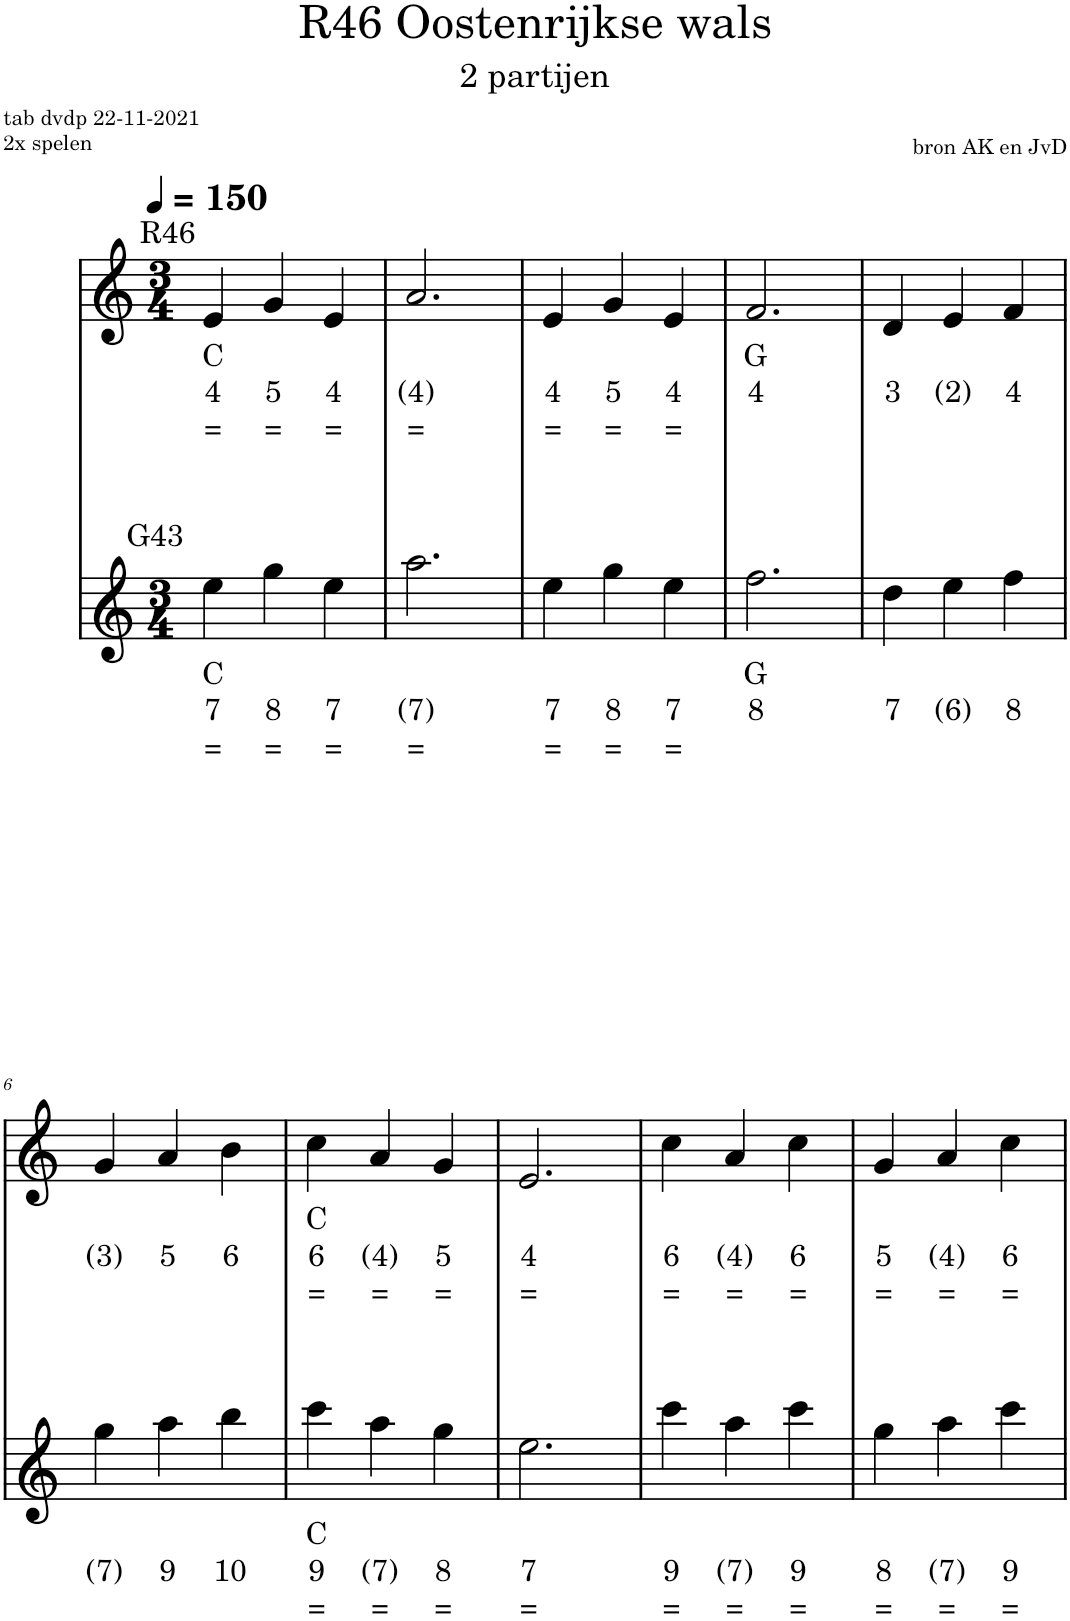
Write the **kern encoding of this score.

**kern	**text	**text	**text	**kern	**text	**text	**text
*part2	*part2	*part2	*part2	*part1	*part1	*part1	*part1
*staff2	*staff2	*staff2	*staff2	*staff1	*staff1	*staff1	*staff1
*I"Viool	*	*	*	*I"Piano	*	*	*
*clefG2	*	*	*	*clefG2	*	*	*
*k[]	*	*	*	*k[]	*	*	*
*M3/4	*	*	*	*M3/4	*	*	*
*MM150	*	*	*	*MM150	*	*	*
=1	=1	=1	=1	=1	=1	=1	=1
!	!	!	!	!LO:TX:a:t=R46	!	!	!
!LO:TX:a:t=G43	!	!	!	!	!	!	!
!	!LO:LY:b	!LO:LY:b	!LO:LY:b	!	!LO:LY:b	!LO:LY:b	!LO:LY:b
4ee\	C	7	=	4e/	C	4	=
!	!	!LO:LY:b	!LO:LY:b	!	!	!LO:LY:b	!LO:LY:b
4gg\	.	8	=	4g/	.	5	=
!	!	!LO:LY:b	!LO:LY:b	!	!	!LO:LY:b	!LO:LY:b
4ee\	.	7	=	4e/	.	4	=
=2	=2	=2	=2	=2	=2	=2	=2
!	!	!LO:LY:b	!LO:LY:b	!	!	!LO:LY:b	!LO:LY:b
2.aa\	.	(7)	=	2.a/	.	(4)	=
=3	=3	=3	=3	=3	=3	=3	=3
!	!	!LO:LY:b	!LO:LY:b	!	!	!LO:LY:b	!LO:LY:b
4ee\	.	7	=	4e/	.	4	=
!	!	!LO:LY:b	!LO:LY:b	!	!	!LO:LY:b	!LO:LY:b
4gg\	.	8	=	4g/	.	5	=
!	!	!LO:LY:b	!LO:LY:b	!	!	!LO:LY:b	!LO:LY:b
4ee\	.	7	=	4e/	.	4	=
=4	=4	=4	=4	=4	=4	=4	=4
!	!LO:LY:b	!LO:LY:b	!	!	!LO:LY:b	!LO:LY:b	!
2.ff\	G	8	.	2.f/	G	4	.
=5	=5	=5	=5	=5	=5	=5	=5
!	!	!LO:LY:b	!	!	!	!LO:LY:b	!
4dd\	.	7	.	4d/	.	3	.
!	!	!LO:LY:b	!	!	!	!LO:LY:b	!
4ee\	.	(6)	.	4e/	.	(2)	.
!	!	!LO:LY:b	!	!	!	!LO:LY:b	!
4ff\	.	8	.	4f/	.	4	.
!!LO:LB:g=z
=6	=6	=6	=6	=6	=6	=6	=6
!	!	!LO:LY:b	!	!	!	!LO:LY:b	!
4gg\	.	(7)	.	4g/	.	(3)	.
!	!	!LO:LY:b	!	!	!	!LO:LY:b	!
4aa\	.	9	.	4a/	.	5	.
!	!	!LO:LY:b	!	!	!	!LO:LY:b	!
4bb\	.	10	.	4b\	.	6	.
=7	=7	=7	=7	=7	=7	=7	=7
!	!LO:LY:b	!LO:LY:b	!LO:LY:b	!	!LO:LY:b	!LO:LY:b	!LO:LY:b
4ccc\	C	9	=	4cc\	C	6	=
!	!	!LO:LY:b	!LO:LY:b	!	!	!LO:LY:b	!LO:LY:b
4aa\	.	(7)	=	4a/	.	(4)	=
!	!	!LO:LY:b	!LO:LY:b	!	!	!LO:LY:b	!LO:LY:b
4gg\	.	8	=	4g/	.	5	=
=8	=8	=8	=8	=8	=8	=8	=8
!	!	!LO:LY:b	!LO:LY:b	!	!	!LO:LY:b	!LO:LY:b
2.ee\	.	7	=	2.e/	.	4	=
=9	=9	=9	=9	=9	=9	=9	=9
!	!	!LO:LY:b	!LO:LY:b	!	!	!LO:LY:b	!LO:LY:b
4ccc\	.	9	=	4cc\	.	6	=
!	!	!LO:LY:b	!LO:LY:b	!	!	!LO:LY:b	!LO:LY:b
4aa\	.	(7)	=	4a/	.	(4)	=
!	!	!LO:LY:b	!LO:LY:b	!	!	!LO:LY:b	!LO:LY:b
4ccc\	.	9	=	4cc\	.	6	=
=10	=10	=10	=10	=10	=10	=10	=10
!	!	!LO:LY:b	!LO:LY:b	!	!	!LO:LY:b	!LO:LY:b
4gg\	.	8	=	4g/	.	5	=
!	!	!LO:LY:b	!LO:LY:b	!	!	!LO:LY:b	!LO:LY:b
4aa\	.	(7)	=	4a/	.	(4)	=
!	!	!LO:LY:b	!LO:LY:b	!	!	!LO:LY:b	!LO:LY:b
4ccc\	.	9	=	4cc\	.	6	=
=	=	=	=	=	=	=	=
*-	*-	*-	*-	*-	*-	*-	*-
